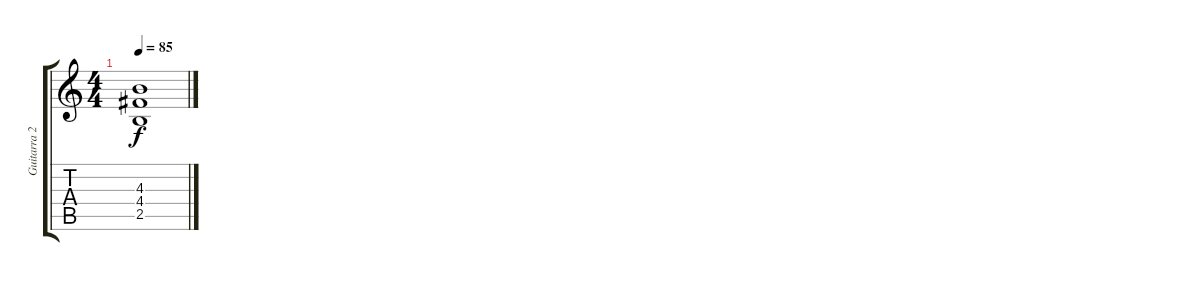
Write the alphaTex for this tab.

\track ("Guitarra 2" "Guitarra 2") {instrument distortionguitar}
\staff {score tabs}
\tuning (E4 B3 G3 D3 A2 E2) {hide}
\ts (4 4)
\tempo 85
\clef g2
\ks c
(4.3{t} 4.4{t} 2.5{t}).1{dy f}
